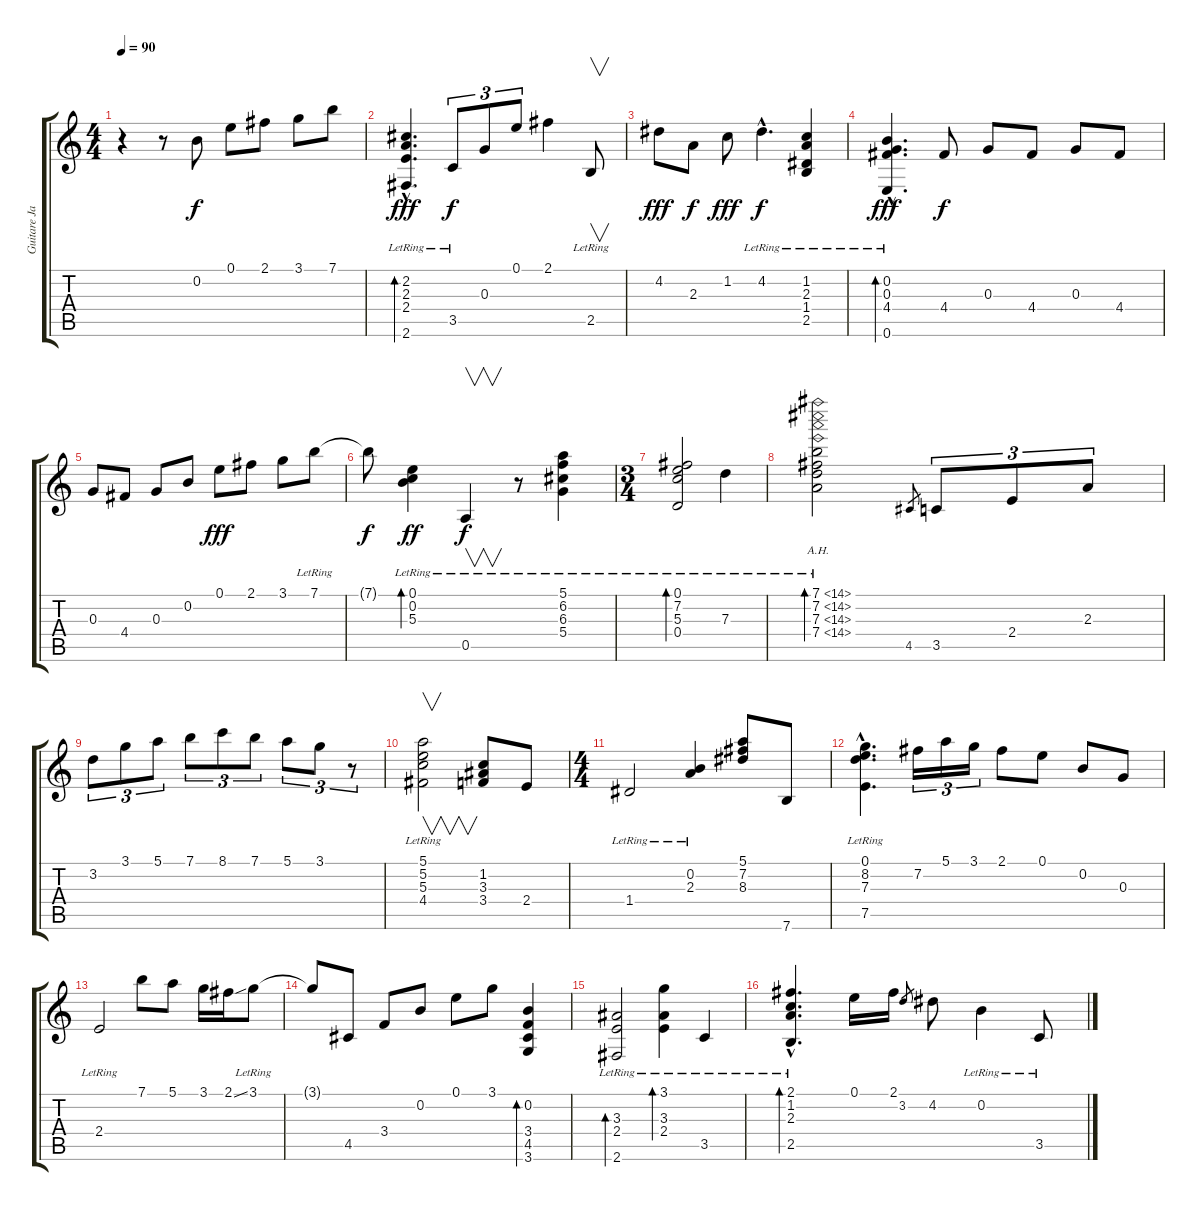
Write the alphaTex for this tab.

\track ("Guitare Jazz" "Guitare Ja") {instrument electricguitarjazz}
\staff {score tabs}
\tuning (E4 B3 G3 D3 A2 E2) {hide}
\ts (4 4)
\tempo 90
\clef g2
\ks c
r.4{dy f instrument electricguitarjazz} r.8 0.2.8 0.1.8 2.1.8 3.1.8 7.1.8 |
(2.2{hac} 2.3{hac} 2.4{hac} 2.6{hac lr}).4{d bd 240 dy fff} 3.5{lr}.8{tu (3 2) dy f} 0.3.8{tu (3 2)} 0.1.8{tu (3 2)} 2.1.4 2.5{lr}.8{v} |
4.2.8{dy fff} 2.3.8{dy f} 1.2.8{dy fff} 4.2{hac lr}.4{d dy f} (1.2 2.3 1.4 2.5{lr}).4 |
(0.2{hac} 0.3{hac} 4.4{hac} 0.6{hac lr}).4{d bd 120 dy fff} 4.4.8{dy f} 0.3.8 4.4.8 0.3.8 4.4.8 |
0.3.8 4.4.8 0.3.8 0.2.8 0.1.8{dy fff} 2.1.8 3.1.8 7.1{lr}.8 |
7.1{t}.8{dy f} (0.1 0.2 5.3{lr}).4{bd 120 dy ff} 0.5{lr}.4{v dy f} r.8 (5.1 6.2 6.3 5.4{lr}).4 |
\ts (3 4)
(0.1 7.2 5.3 0.4{lr}).2{bd 480} 7.3{lr}.4 |
(7.1{ah 7} 7.2{ah 7} 7.3{ah 7} 7.4{ah 7 lr}).2{bd 480} 4.5.8{gr} 3.5.8{tu (3 2)} 2.4.8{tu (3 2)} 2.3.8{tu (3 2)} |
3.2.8{tu (3 2)} 3.1.8{tu (3 2)} 5.1.8{tu (3 2)} 7.1.8{tu (3 2)} 8.1.8{tu (3 2)} 7.1.8{tu (3 2)} 5.1.8{tu (3 2)} 3.1.8{tu (3 2)} r.8{tu (3 2)} |
(5.1{lr} 5.2 5.3{lr} 4.4{lr}).2{v} (1.2 3.3 3.4).8 2.4.8 |
\ts (4 4)
1.4{lr}.2 (0.2 2.3{lr}).4 (5.1 7.2 8.3).8 7.6.8 |
(0.1{hac} 8.2{hac} 7.3{hac} 7.5{hac lr}).4{d} 7.2.16{tu (3 2)} 5.1.16{tu (3 2)} 3.1.16{tu (3 2)} 2.1.8 0.1.8 0.2.8 0.3.8 |
2.4{lr}.2 7.1.8 5.1.8 3.1.16 2.1{ss}.16 3.1{lr}.8 |
3.1{t}.8 4.5.8 3.4.8 0.2.8 0.1.8 3.1.8 (0.2 3.4 4.5 3.6).4{bd 240} |
(3.3 2.4 2.6{lr}).2{bd 240} (3.1 3.3 2.4{lr}).4{bd 240} 3.5{lr}.4 |
(2.1{hac} 1.2{hac} 2.3{hac} 2.5{hac lr}).4{d bd 480} 0.1.16 2.1.16 3.2.8{gr} 4.2.8 0.2{lr}.4 3.5{lr}.8
